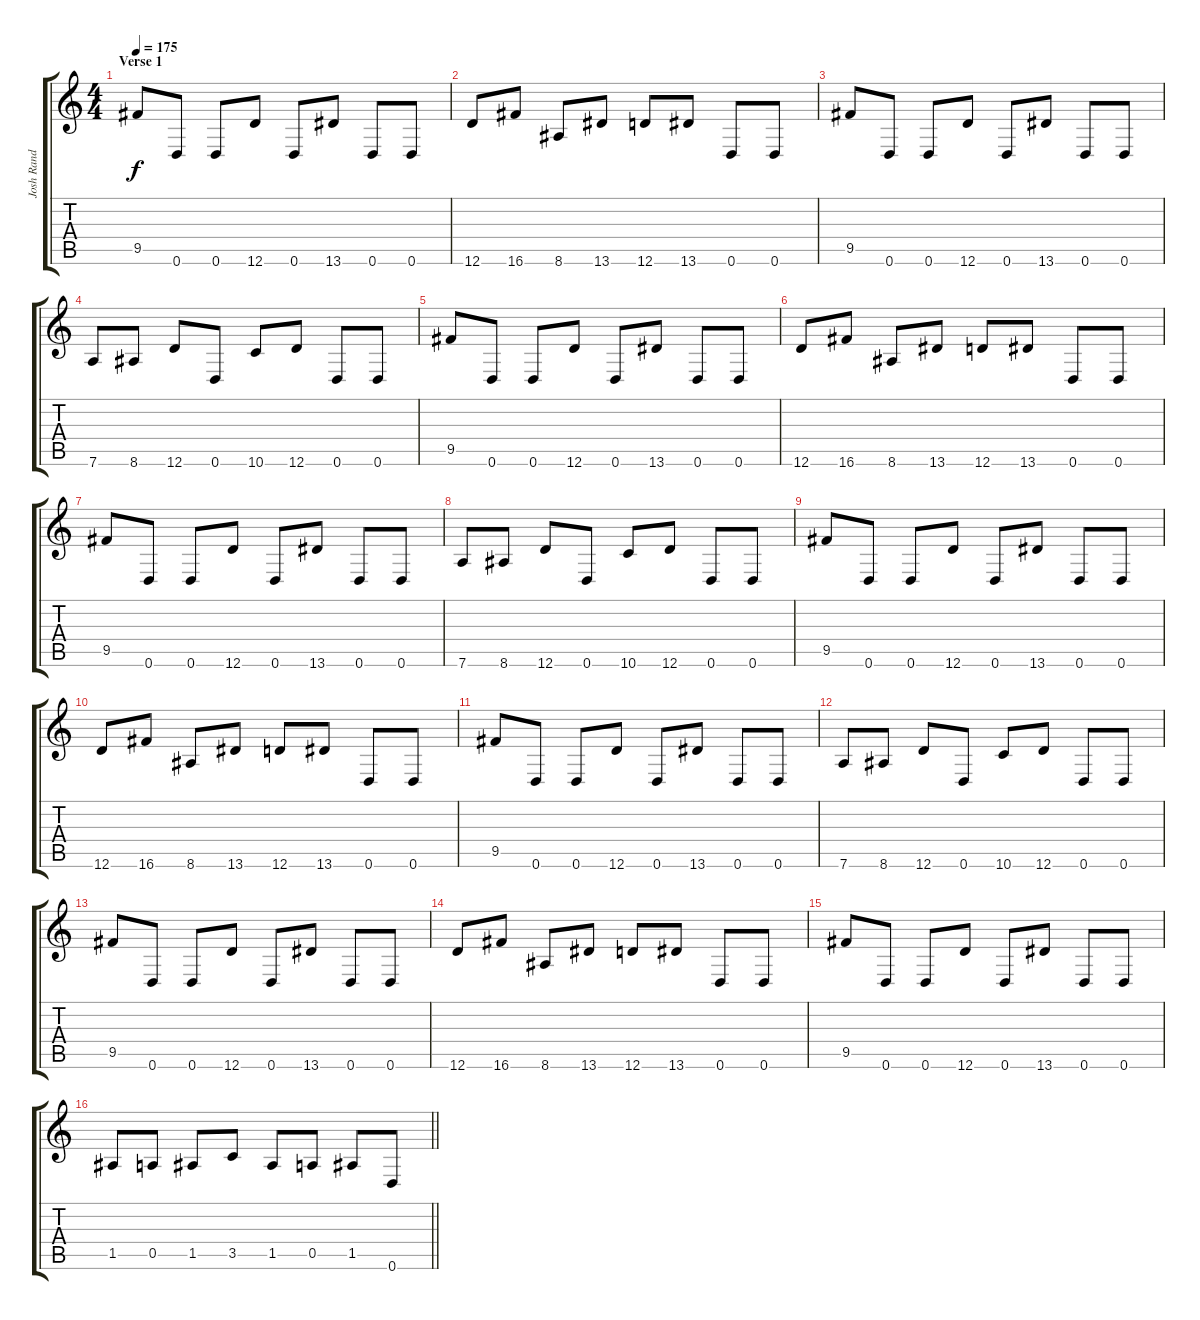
\track ("Josh Rand " "Josh Rand ") {instrument distortionguitar}
\staff {score tabs}
\tuning (E4 B3 G3 D3 A2 D2) {hide}
\ts (4 4)
\section ("" "Verse 1")
\tempo 175
\clef g2
\ks c
9.5.8{dy f} 0.6.8 0.6.8 12.6.8 0.6.8 13.6.8 0.6.8 0.6.8 |
12.6.8 16.6.8 8.6.8 13.6.8 12.6.8 13.6.8 0.6.8 0.6.8 |
9.5.8 0.6.8 0.6.8 12.6.8 0.6.8 13.6.8 0.6.8 0.6.8 |
7.6.8 8.6.8 12.6.8 0.6.8 10.6.8 12.6.8 0.6.8 0.6.8 |
9.5.8 0.6.8 0.6.8 12.6.8 0.6.8 13.6.8 0.6.8 0.6.8 |
12.6.8 16.6.8 8.6.8 13.6.8 12.6.8 13.6.8 0.6.8 0.6.8 |
9.5.8 0.6.8 0.6.8 12.6.8 0.6.8 13.6.8 0.6.8 0.6.8 |
7.6.8 8.6.8 12.6.8 0.6.8 10.6.8 12.6.8 0.6.8 0.6.8 |
9.5.8 0.6.8 0.6.8 12.6.8 0.6.8 13.6.8 0.6.8 0.6.8 |
12.6.8 16.6.8 8.6.8 13.6.8 12.6.8 13.6.8 0.6.8 0.6.8 |
9.5.8 0.6.8 0.6.8 12.6.8 0.6.8 13.6.8 0.6.8 0.6.8 |
7.6.8 8.6.8 12.6.8 0.6.8 10.6.8 12.6.8 0.6.8 0.6.8 |
9.5.8 0.6.8 0.6.8 12.6.8 0.6.8 13.6.8 0.6.8 0.6.8 |
12.6.8 16.6.8 8.6.8 13.6.8 12.6.8 13.6.8 0.6.8 0.6.8 |
9.5.8 0.6.8 0.6.8 12.6.8 0.6.8 13.6.8 0.6.8 0.6.8 |
\barLineRight lightlight
1.5.8 0.5.8 1.5.8 3.5.8 1.5.8 0.5.8 1.5.8 0.6.8
